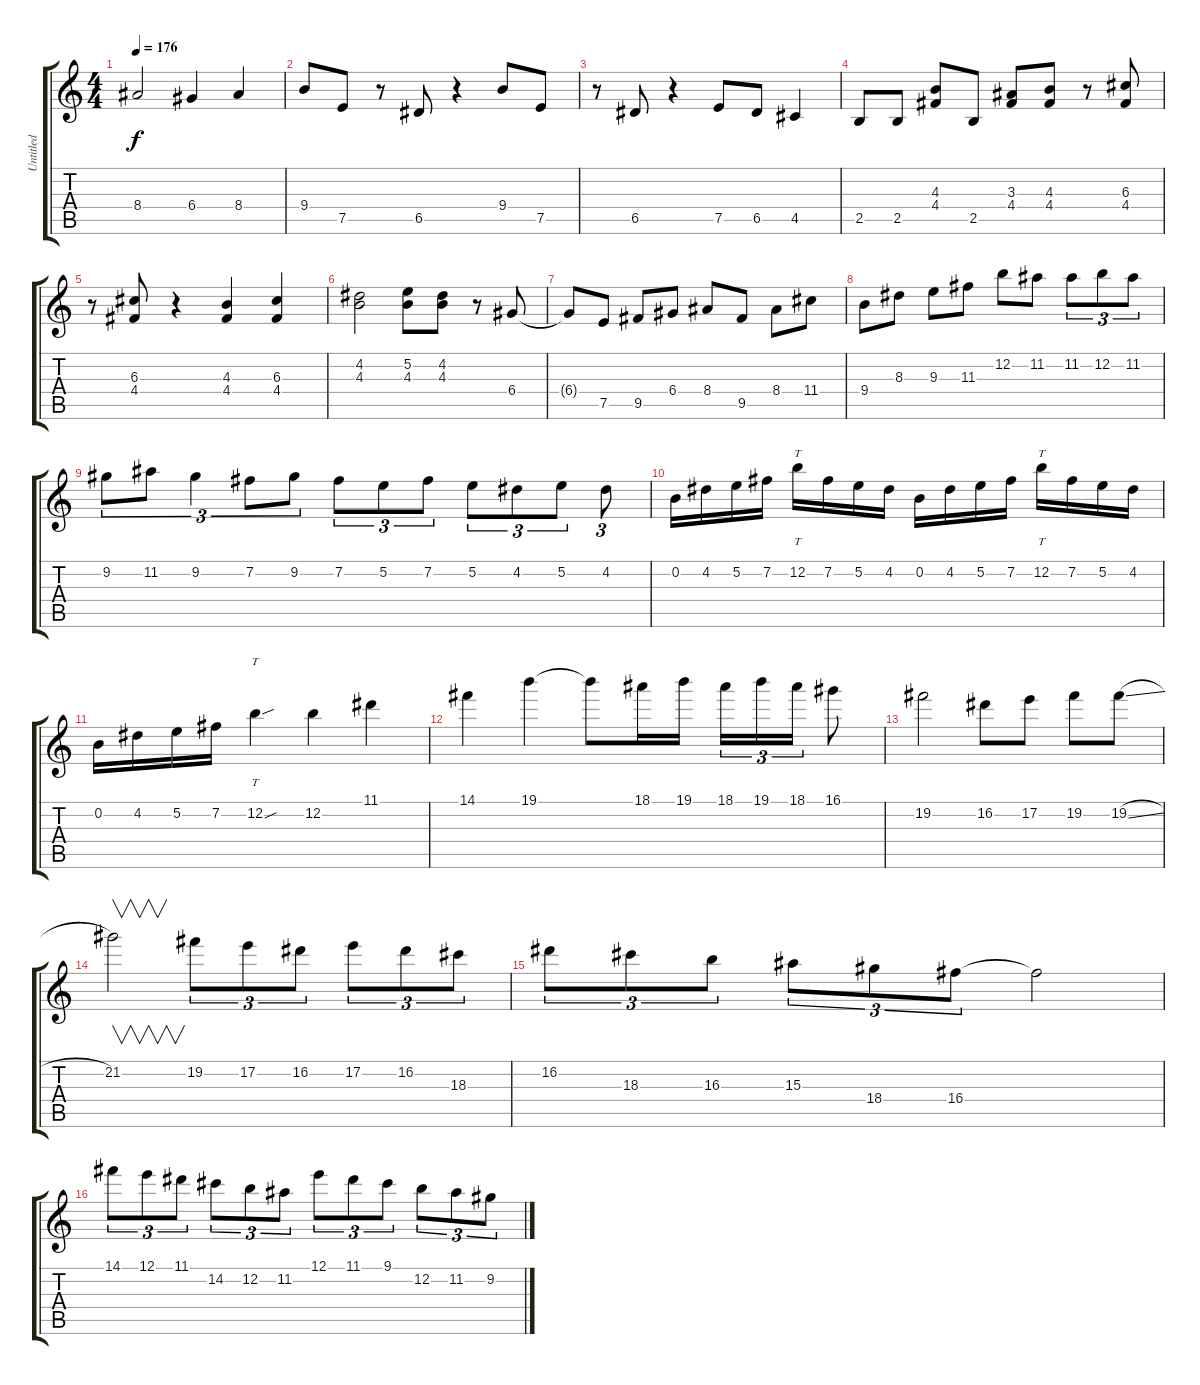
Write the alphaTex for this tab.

\track ("Untitled" "Untitled") {instrument distortionguitar}
\staff {score tabs}
\tuning (E4 B3 G3 D3 A2 E2) {hide}
\ts (4 4)
\tempo 176
\clef g2
\ks c
8.4.2{dy f} 6.4.4 8.4.4 |
9.4.8 7.5.8 r.8 6.5.8 r.4 9.4.8 7.5.8 |
r.8 6.5.8 r.4 7.5.8 6.5.8 4.5.4 |
2.5.8 2.5.8 (4.3 4.4).8 2.5.8 (3.3 4.4).8 (4.3 4.4).8 r.8 (6.3 4.4).8 |
r.8 (6.3 4.4).8 r.4 (4.3 4.4).4 (6.3 4.4).4 |
(4.2 4.3).2 (5.2 4.3).8 (4.2 4.3).8 r.8 6.4.8 |
6.4{t}.8 7.5.8 9.5.8 6.4.8 8.4.8 9.5.8 8.4.8 11.4.8 |
9.4.8 8.3.8 9.3.8 11.3.8 12.2.8 11.2.8 11.2.8{tu (3 2)} 12.2.8{tu (3 2)} 11.2.8{tu (3 2)} |
9.2.8{tu (3 2)} 11.2.8{tu (3 2)} 9.2.4{tu (3 2)} 7.2.8{tu (3 2)} 9.2.8{tu (3 2)} 7.2.8{tu (3 2)} 5.2.8{tu (3 2)} 7.2.8{tu (3 2)} 5.2.8{tu (3 2)} 4.2.8{tu (3 2)} 5.2.8{tu (3 2)} 4.2.8{tu (3 2)} |
0.2.16 4.2.16 5.2.16 7.2.16 12.2.16{tt} 7.2.16 5.2.16 4.2.16 0.2.16 4.2.16 5.2.16 7.2.16 12.2.16{tt} 7.2.16 5.2.16 4.2.16 |
0.2.16 4.2.16 5.2.16 7.2.16 12.2{sou}.4{tt} 12.2.4 11.1.4 |
14.1.4 19.1.4 19.1{t}.8 18.1.16 19.1.16 18.1.16{tu (3 2)} 19.1.16{tu (3 2)} 18.1.16{tu (3 2)} 16.1.8 |
19.2.2 16.2.8 17.2.8 19.2.8 19.2{sl}.8 |
21.2.2{v} 19.2.8{tu (3 2)} 17.2.8{tu (3 2)} 16.2.8{tu (3 2)} 17.2.8{tu (3 2)} 16.2.8{tu (3 2)} 18.3.8{tu (3 2)} |
16.2.8{tu (3 2)} 18.3.8{tu (3 2)} 16.3.8{tu (3 2)} 15.3.8{tu (3 2)} 18.4.8{tu (3 2)} 16.4.8{tu (3 2)} 16.4{t}.2 |
14.1.8{tu (3 2)} 12.1.8{tu (3 2)} 11.1.8{tu (3 2)} 14.2.8{tu (3 2)} 12.2.8{tu (3 2)} 11.2.8{tu (3 2)} 12.1.8{tu (3 2)} 11.1.8{tu (3 2)} 9.1.8{tu (3 2)} 12.2.8{tu (3 2)} 11.2.8{tu (3 2)} 9.2.8{tu (3 2)}
